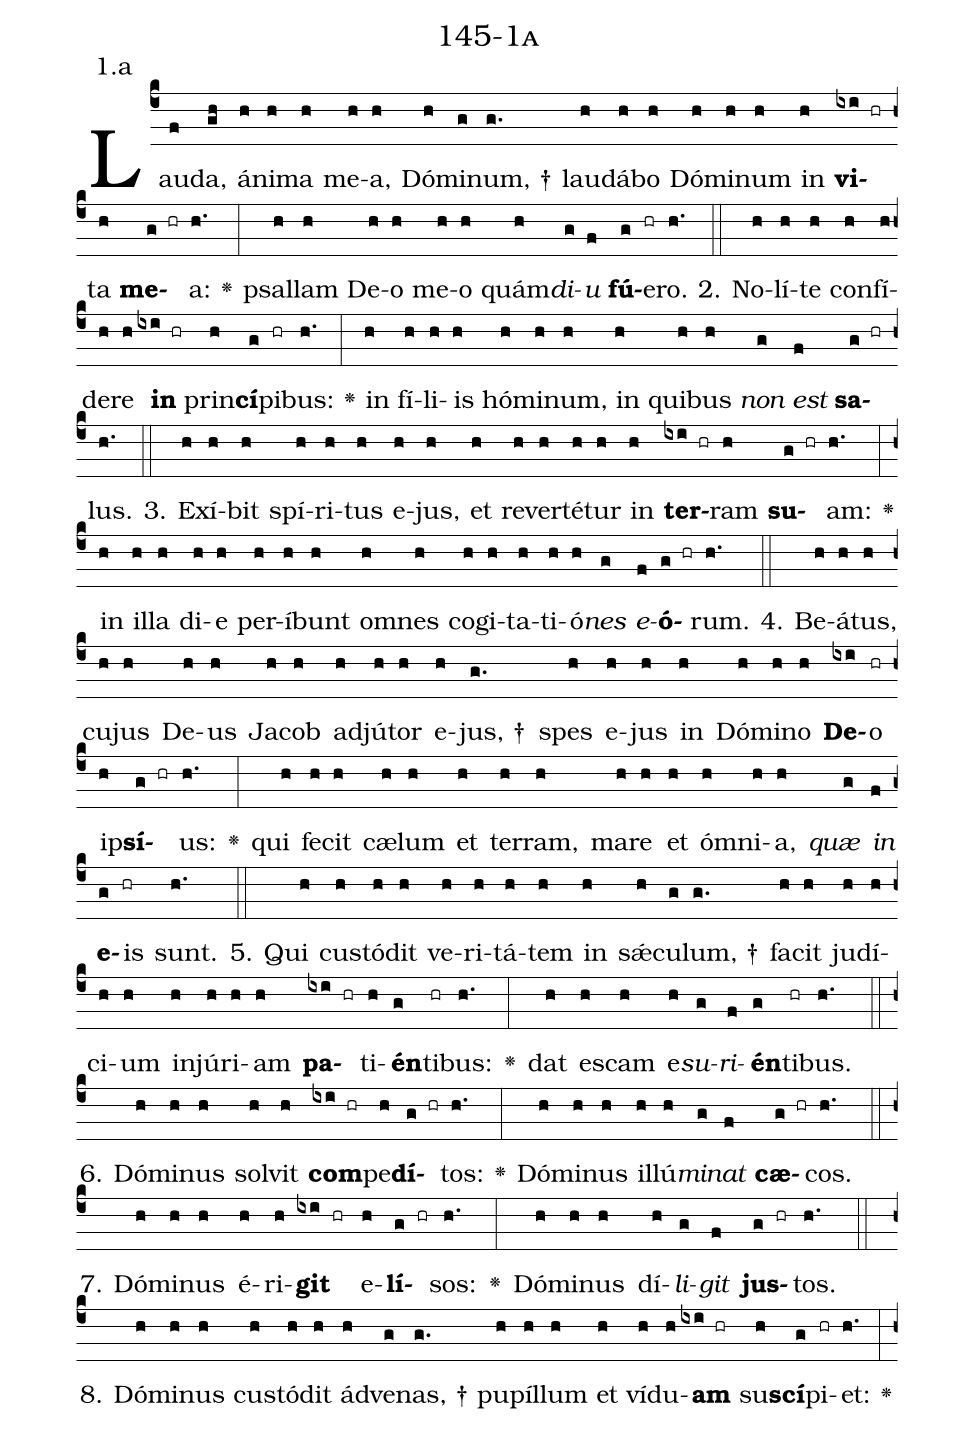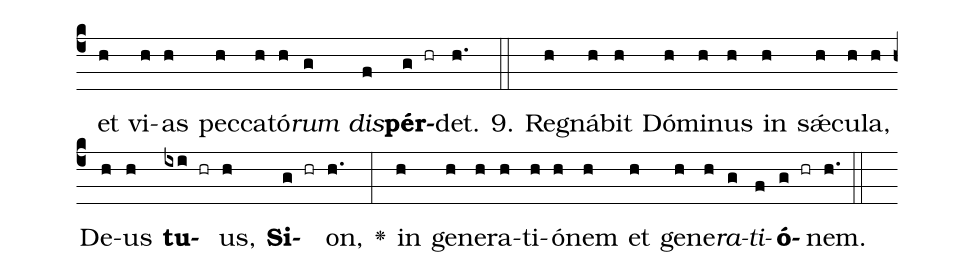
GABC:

name: 145-1a;
annotation: 1.a;
%%
(c4)Lau(f)da,(gh) á(h)ni(h)ma(h) me(h)a,(h) Dó(h)mi(g)num, †(g.) lau(h)dá(h)bo(h) Dó(h)mi(h)num(h) in(h) <b>vi</b>(ixi hr)ta(h) <b>me</b>(g hr)a:(h.) <v>\greheightstar</v>(:) psal(h)lam(h) De(h)o(h) me(h)o(h) quám(h)<i>di</i>(g)<i>u</i>(f) <b>fú</b>(g)e(hr)ro.(h.) (::)
2. No(h)lí(h)te(h) con(h)fí(h)de(h)re(h) <b>in</b>(ixi hr) prin(h)<b>cí</b>(g)pi(hr)bus:(h.) <v>\greheightstar</v>(:) in(h) fí(h)li(h)is(h) hó(h)mi(h)num,(h) in(h) qui(h)bus(h) <i>non</i>(g) <i>est</i>(f) <b>sa</b>(g hr)lus.(h.) (::)
3. Ex(h)í(h)bit(h) spí(h)ri(h)tus(h) e(h)jus,(h) et(h) re(h)ver(h)té(h)tur(h) in(h) <b>ter</b>(ixi hr)ram(h) <b>su</b>(g hr)am:(h.) <v>\greheightstar</v>(:) in(h) il(h)la(h) di(h)e(h) per(h)í(h)bunt(h) om(h)nes(h) co(h)gi(h)ta(h)ti(h)ó(h)<i>nes</i>(g) <i>e</i>(f)<b>ó</b>(g hr)rum.(h.) (::)
4. Be(h)á(h)tus,(h) cu(h)jus(h) De(h)us(h) Ja(h)cob(h) ad(h)jú(h)tor(h) e(h)jus, †(g.) spes(h) e(h)jus(h) in(h) Dó(h)mi(h)no(h) <b>De</b>(ixi)o(hr) ip(h)<b>sí</b>(g hr)us:(h.) <v>\greheightstar</v>(:) qui(h) fe(h)cit(h) cæ(h)lum(h) et(h) ter(h)ram,(h) ma(h)re(h) et(h) óm(h)ni(h)a,(h) <i>quæ</i>(g) <i>in</i>(f) <b>e</b>(g)is(hr) sunt.(h.) (::)
5. Qui(h) cus(h)tó(h)dit(h) ve(h)ri(h)tá(h)tem(h) in(h) sǽ(h)cu(g)lum, †(g.) fa(h)cit(h) ju(h)dí(h)ci(h)um(h) in(h)jú(h)ri(h)am(h) <b>pa</b>(ixi hr)ti(h)<b>én</b>(g)ti(hr)bus:(h.) <v>\greheightstar</v>(:) dat(h) es(h)cam(h) e(h)<i>su</i>(g)<i>ri</i>(f)<b>én</b>(g)ti(hr)bus.(h.) (::)
6. Dó(h)mi(h)nus(h) sol(h)vit(h) <b>com</b>(ixi hr)pe(h)<b>dí</b>(g hr)tos:(h.) <v>\greheightstar</v>(:) Dó(h)mi(h)nus(h) il(h)lú(h)<i>mi</i>(g)<i>nat</i>(f) <b>cæ</b>(g hr)cos.(h.) (::)
7. Dó(h)mi(h)nus(h) é(h)ri(h)<b>git</b>(ixi hr) e(h)<b>lí</b>(g hr)sos:(h.) <v>\greheightstar</v>(:) Dó(h)mi(h)nus(h) dí(h)<i>li</i>(g)<i>git</i>(f) <b>jus</b>(g hr)tos.(h.) (::)
8. Dó(h)mi(h)nus(h) cus(h)tó(h)dit(h) ád(h)ve(g)nas, †(g.) pu(h)píl(h)lum(h) et(h) ví(h)du(h)<b>am</b>(ixi hr) su(h)<b>scí</b>(g)pi(hr)et:(h.) <v>\greheightstar</v>(:) et(h) vi(h)as(h) pec(h)ca(h)tó(h)<i>rum</i>(g) <i>dis</i>(f)<b>pér</b>(g hr)det.(h.) (::)
9. Re(h)gná(h)bit(h) Dó(h)mi(h)nus(h) in(h) sǽ(h)cu(h)la,(h) De(h)us(h) <b>tu</b>(ixi hr)us,(h) <b>Si</b>(g hr)on,(h.) <v>\greheightstar</v>(:) in(h) ge(h)ne(h)ra(h)ti(h)ó(h)nem(h) et(h) ge(h)ne(h)<i>ra</i>(g)<i>ti</i>(f)<b>ó</b>(g hr)nem.(h.) (::)
